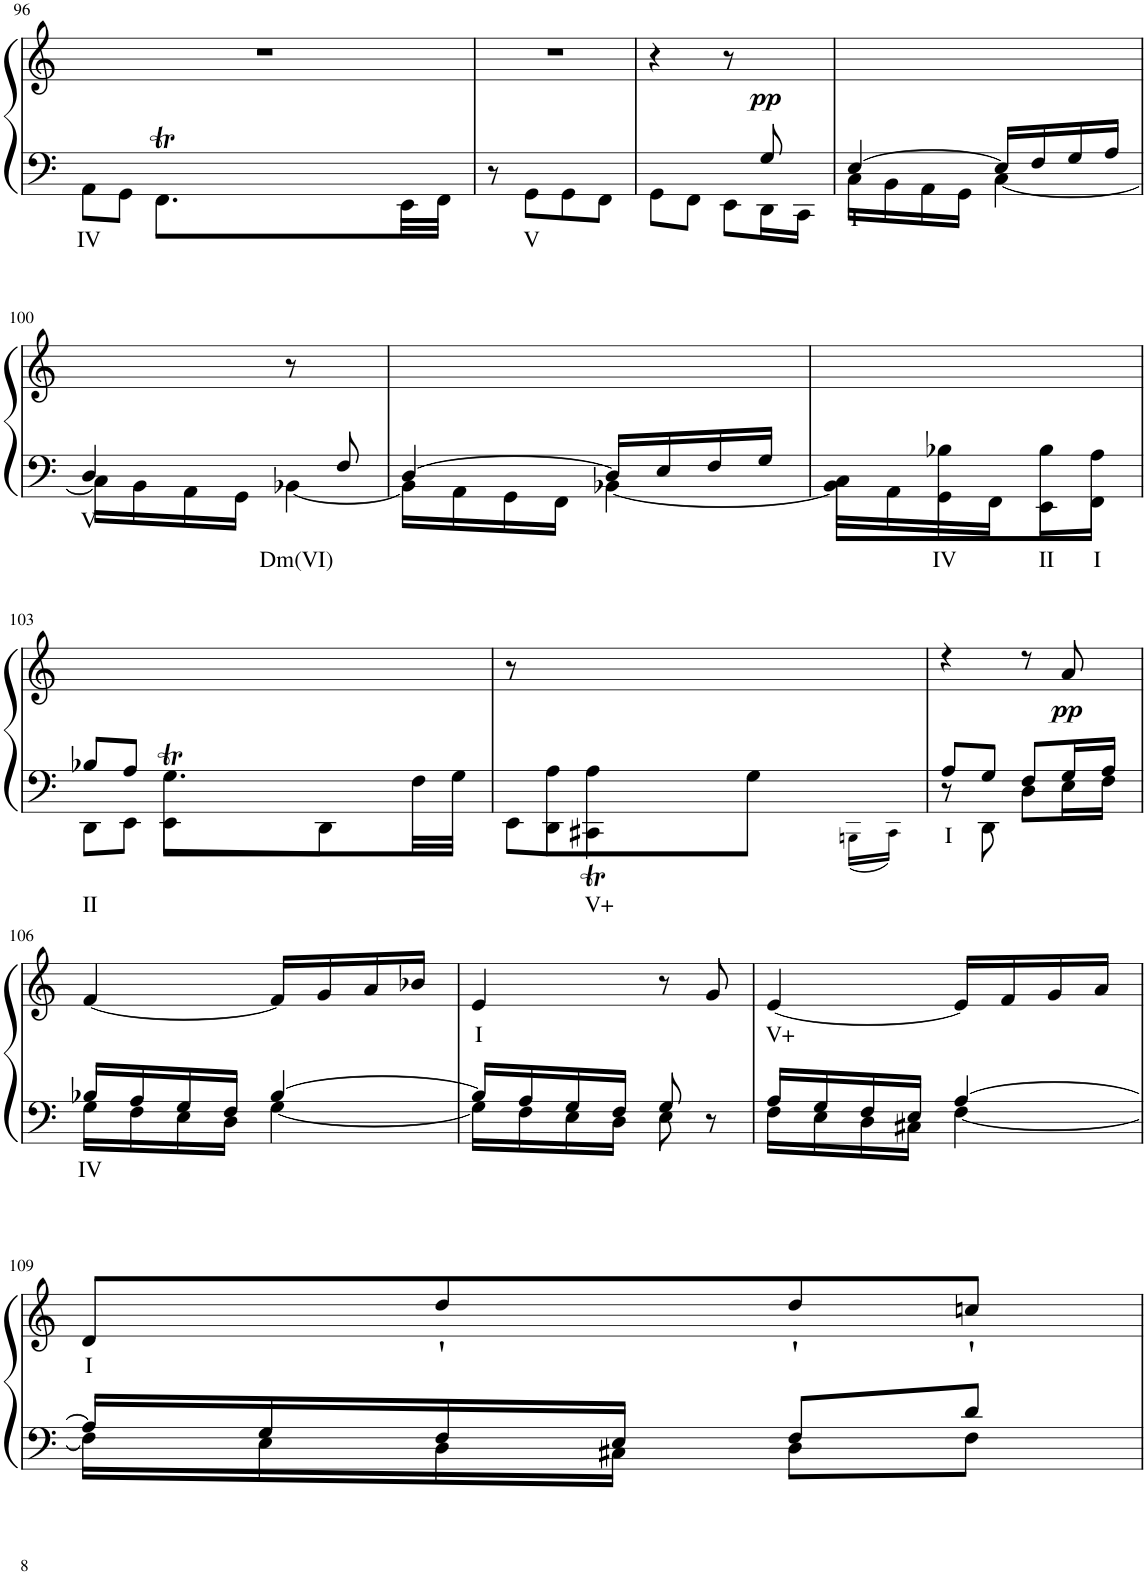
**kern	**text	**kern	**text	**dynam
*part1	*part1	*part1	*part1	*part1
*staff2	*staff2	*staff1	*staff1	*staff1/2
*I"Piano	*	*	*	*
*I'Pno	*	*	*	*
!!LO:PB:g=z
*clefF4	*	*clefG2	*	*
*k[]	*	*k[]	*	*
*M2/4	*	*M2/4	*	*
=96	=96	=96	=96	=96
!	!LO:LY:b	!	!	!
*^	*	*	*	*
8AA\L	4ryy	IV	2r	.	.
8GG\J	.	.	.	.	.
*	*Xtuplet	*	*	*	*
8.FFT\L	224%3....ryy	.	.	.	.
.	17920%11ryy	.	.	.	.
.	112%3GG!	.	.	.	.
.	112%3FF!	.	.	.	.
.	112%3GG!	.	.	.	.
.	112%3FF!	.	.	.	.
.	112%3GG!	.	.	.	.
.	112%3FF!	.	.	.	.
.	4480%281ryy	.	.	.	.
32EE\LL	.	.	.	.	.
32FF\JJJ	.	.	.	.	.
*v	*v	*	*	*	*
=97	=97	=97	=97	=97
8r	.	2r	.	.
!	!LO:LY:b	!	!	!
8GG\L	V	.	.	.
8GG\	.	.	.	.
8FF\J	.	.	.	.
=98	=98	=98	=98	=98
*^	*	*	*	*
4.ryy	8GG\L	.	4r	.	.
.	8FF\J	.	.	.	.
.	8EE\L	.	8r	.	.
!	!	!	!	!	!LO:DY:b
8G/	16DD\L	.	8ryy	.	pp
.	16CC\JJ	.	.	.	.
=99	=99	=99	=99	=99	=99
!	!	!LO:LY:b	!	!	!
[>4E/	16C\LL	I	2ryy	.	.
.	16BB\	.	.	.	.
.	16AA\	.	.	.	.
.	16GG\JJ	.	.	.	.
16E/LL]	[<4C\	.	.	.	.
16F/	.	.	.	.	.
16G/	.	.	.	.	.
16A/JJ	.	.	.	.	.
!!LO:LB:g=z
=100	=100	=100	=100	=100	=100
!	!	!LO:LY:b	!	!	!
4D/	16C\LL]	V	4ryy	.	.
.	16BB\	.	.	.	.
.	16AA\	.	.	.	.
.	16GG\JJ	.	.	.	.
!	!	!LO:LY:b	!	!	!
8ryy	[<4BB-X\	Dm(VI)	8r	.	.
8F/	.	.	8ryy	.	.
=101	=101	=101	=101	=101	=101
[>4D/	16BB-\LL]	.	2ryy	.	.
.	16AA\	.	.	.	.
.	16GG\	.	.	.	.
.	16FF\JJ	.	.	.	.
16D/LL]	[<4BB-X\	.	.	.	.
16E/	.	.	.	.	.
16F/	.	.	.	.	.
16G/JJ	.	.	.	.	.
=102	=102	=102	=102	=102	=102
8C\L	16BB-\LL]	.	2ryy	.	.
.	16AA\	.	.	.	.
!	!	!LO:LY:b	!	!	!
8B-X\	16GG\	IV	.	.	.
.	16FF\JJ	.	.	.	.
!	!	!LO:LY:b	!	!	!
8B-\	8EE\L	II	.	.	.
!	!	!LO:LY:b	!	!	!
8A\J	8FF\J	I	.	.	.
!!LO:LB:g=z
=103	=103	=103	=103	=103	=103
!	!	!LO:LY:b	!	!	!
8B-X/L	8DD\L	II	4480%1119ryy	.	.
8A/J	8EE\J	.	.	.	.
*	*	*	*Xtuplet	*	*
.	.	.	112%3ryy	.	.
8.GT\L	8EE\L	.	.	.	.
.	.	.	112%3A!	.	.
.	.	.	112%3G!	.	.
.	.	.	112%3A!	.	.
.	.	.	112%3G!	.	.
.	8DD\J	.	.	.	.
.	.	.	112%3A!	.	.
.	.	.	112%3G!	.	.
.	.	.	4480%281ryy	.	.
32F\LL	.	.	.	.	.
32G\JJJ	.	.	.	.	.
=104	=104	=104	=104	=104	=104
*	*^	*	*	*	*
8ryy	8EE\L	4ryy	.	8r	.	.
8A\L	8DD\J	.	.	4.ryy	.	.
!	!	!	!LO:LY:b	!	!	!
8A\	4CC#Xt\	72....ryy	V+	.	.	.
.	.	1440ryy	.	.	.	.
.	.	36DD!	.	.	.	.
.	.	36CC#!	.	.	.	.
.	.	36DD!	.	.	.	.
.	.	36CC#!	.	.	.	.
8G\J	.	.	.	.	.	.
.	.	36DD!	.	.	.	.
.	.	36CC#!	.	.	.	.
.	.	36BBBn!\LL	.	.	.	.
.	.	36CC#!\JJ	.	.	.	.
.	.	5760ryy	.	.	.	.
=105	=105	=105	=105	=105	=105	=105
!	!	!	!LO:LY:b	!	!	!
*	*v	*v	*	*	*	*
8A/L	8r	I	4r	.	.
8G/J	8DD\	.	.	.	.
8F/L	8D\L	.	8r	.	.
!	!	!	!	!	!LO:DY:b
16G/L	16E\L	.	8a/	.	pp
16A/JJ	16F\JJ	.	.	.	.
!!LO:LB:g=z
=106	=106	=106	=106	=106	=106
!	!	!LO:LY:b	!	!	!
16B-X/LL	16G\LL	IV	[4f/	.	.
16A/	16F\	.	.	.	.
16G/	16E\	.	.	.	.
16F/JJ	16D\JJ	.	.	.	.
[4B-/	[4G\	.	16f/LL]	.	.
.	.	.	16g/	.	.
.	.	.	16a/	.	.
.	.	.	16b-X/JJ	.	.
=107	=107	=107	=107	=107	=107
!	!	!	!	!LO:LY:b	!
16B-/LL]	16G\LL]	.	4e/	I	.
16A/	16F\	.	.	.	.
16G/	16E\	.	.	.	.
16F/JJ	16D\JJ	.	.	.	.
8G/	8E\	.	8r	.	.
8r	8ryy	.	8g/	.	.
=108	=108	=108	=108	=108	=108
!	!	!	!	!LO:LY:b	!
16A/LL	16F\LL	.	[4e/	V+	.
16G/	16E\	.	.	.	.
16F/	16D\	.	.	.	.
16E/JJ	16C#X\JJ	.	.	.	.
[4A/	[4F\	.	16e/LL]	.	.
.	.	.	16f/	.	.
.	.	.	16g/	.	.
.	.	.	16a/JJ	.	.
!!LO:LB:g=z
=109	=109	=109	=109	=109	=109
!	!	!	!	!LO:LY:b	!
16A/LL]	16F\LL]	.	8d/L	I	.
16G/	16E\	.	.	.	.
16F/	16D\	.	8dd'`/	.	.
16E/JJ	16C#X\JJ	.	.	.	.
8F/L	8D\L	.	8dd'`/	.	.
8d/J	8F\J	.	8ccn'`/J	.	.
*v	*v	*	*	*	*
=	=	=	=	=
*-	*-	*-	*-	*-
